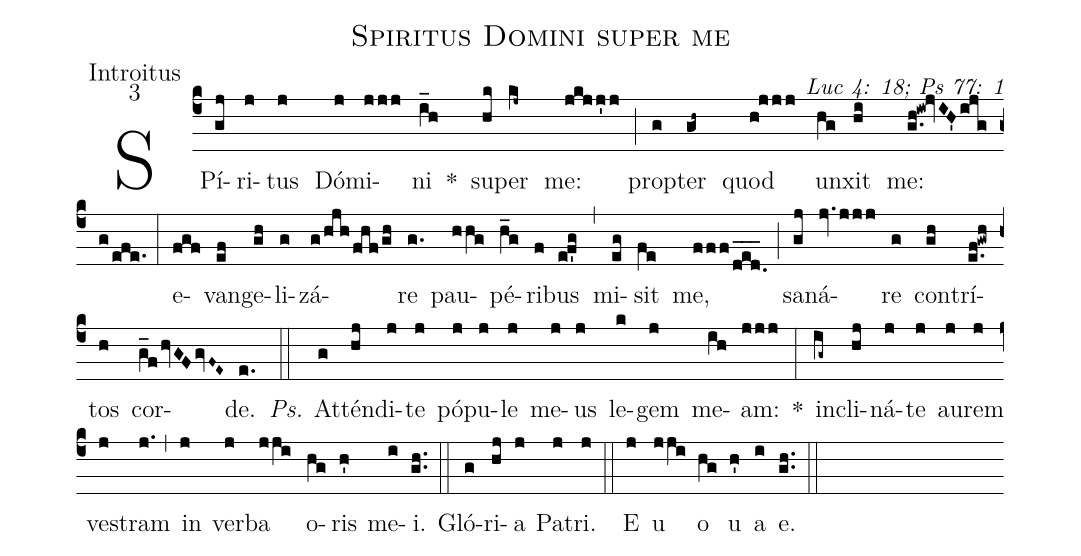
name: Spiritus Domini super me;
office-part: Introitus;
mode: 3;
commentary: Luc 4: 18; Ps 77: 1;
%%
(c4) SPí(gj)ri(j)tus(j) Dó(j)mi(jjj)ni(i_h) *() su(hk)per(kj~) me:(jkjj'j) (;) prop(g)ter(gh~) quod(h!jjj) un(hg)xit(hi) me:(g.h!iw!jvIH'ijgg/efe.) (:)
e(fgf)van(ef)ge(gh)li(g)zá(g/hjh/fhf/gh)re(g.) pau(hhg)pé(h_g)ri(f)bus(ef'g) (,) mi(eg)sit(fe) me,(fff/d_e_d._) (;) sa(gj)ná(jv.jjj)re(g) con(gh)trí(e.f!gwh)tos(h) cor(g_fhvGFgvF~E~)de.(e.) (::)
<i>Ps.</i> At(g)tén(hj)di(j)te(j) pó(j)pu(j)le(j) me(j)us(j) le(k)gem(j) me(ih)am:(jjj) *(:)
in(ig~)cli(hj)ná(j)te(j) au(j)rem(j) ves(j)tram(j.) (,) in(j) ver(j)ba(jji) o(hg)ris(h') me(i)i.(gh..) (::)
Gló(g)ri(hj)a(j) Pa(j)tri.(j) (::)
<eu>E(j) u(jji) o(hg) u(h') a(i) e.</eu>(gh..) (::)
